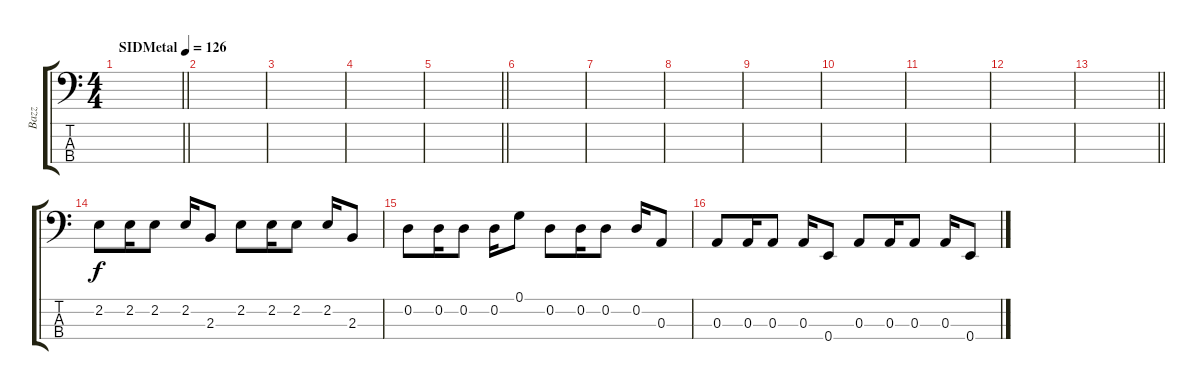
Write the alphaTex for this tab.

\track ("Bazz" "Bazz") {instrument electricbassfinger}
\staff {score tabs}
\tuning (G2 D2 A1 E1) {hide}
\ts (4 4)
\tempo (126 "SIDMetal")
\clef f4
\barLineRight lightlight
\ks c
|
\section ("" "")
|
|
|
\barLineRight lightlight
|
|
|
|
|
|
|
|
\barLineRight lightlight
|
\section ("" "")
2.2.8 2.2.16 2.2.8 2.2.16 2.3.8 2.2.8 2.2.16 2.2.8 2.2.16 2.3.8 |
0.2.8 0.2.16 0.2.8 0.2.16 0.1.8 0.2.8 0.2.16 0.2.8 0.2.16 0.3.8 |
0.3.8 0.3.16 0.3.8 0.3.16 0.4.8 0.3.8 0.3.16 0.3.8 0.3.16 0.4.8
